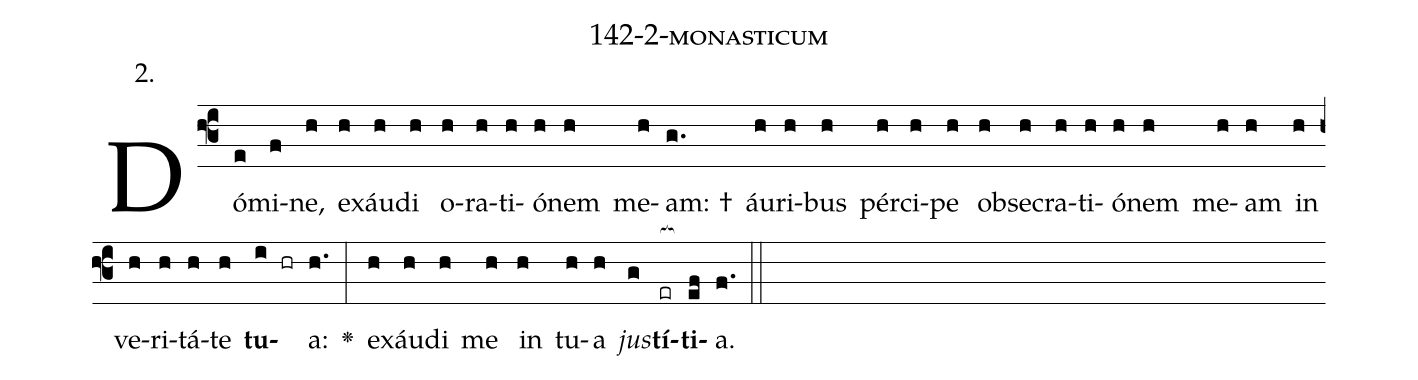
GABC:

name: 142-2-monasticum;
annotation: 2.;
%%
(f3)Dó(e)mi(f)ne,(h) ex(h)áu(h)di(h) o(h)ra(h)ti(h)ó(h)nem(h) me(h)am: †(g.) áu(h)ri(h)bus(h) pér(h)ci(h)pe(h) ob(h)se(h)cra(h)ti(h)ó(h)nem(h) me(h)am(h) in(h) ve(h)ri(h)tá(h)te(h) <b>tu</b>(i hr)a:(h.) <v>\greheightstar</v>(:) ex(h)áu(h)di(h) me(h) in(h) tu(h)a(h) <i>jus</i>(g)<b>tí</b>(er[ocb:1{])<b>ti</b>(ef[ocb:0}])a.(f.) (::)


%E(h) u(h) o(h) u(g) a(ef) e.(f.) (::)
